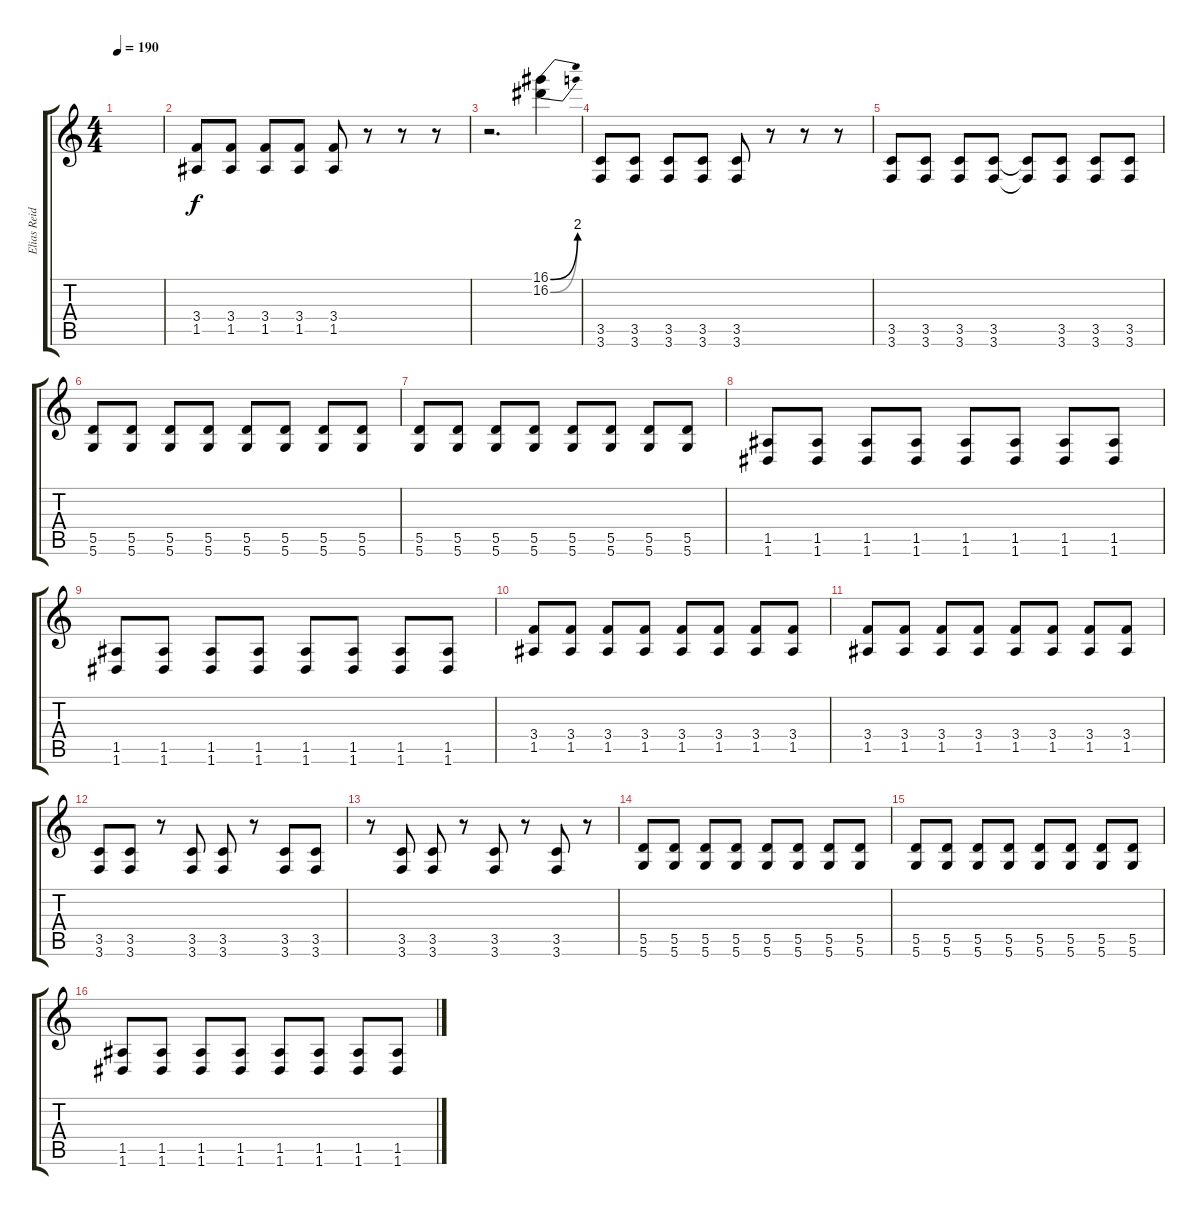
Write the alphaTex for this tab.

\track ("Elias Reidy" "Elias Reid") {instrument distortionguitar}
\staff {score tabs}
\tuning (E4 B3 G3 D3 A2 D2) {hide}
\ts (4 4)
\tempo 190
\clef g2
\ks c
|
(3.4 1.5).8 (3.4 1.5).8 (3.4 1.5).8 (3.4 1.5).8 (3.4 1.5).8 r.8 r.8 r.8 |
r.2{d} (16.1{be (bend 0 0 60 8)} 16.2{be (bend 0 0 60 8)}).4 |
(3.5 3.6).8 (3.5 3.6).8 (3.5 3.6).8 (3.5 3.6).8 (3.5 3.6).8 r.8 r.8 r.8 |
(3.5 3.6).8 (3.5 3.6).8 (3.5 3.6).8 (3.5 3.6).8 (3.5{t} 3.6{t}).8 (3.5 3.6).8 (3.5 3.6).8 (3.5 3.6).8 |
(5.5 5.6).8 (5.5 5.6).8 (5.5 5.6).8 (5.5 5.6).8 (5.5 5.6).8 (5.5 5.6).8 (5.5 5.6).8 (5.5 5.6).8 |
(5.5 5.6).8 (5.5 5.6).8 (5.5 5.6).8 (5.5 5.6).8 (5.5 5.6).8 (5.5 5.6).8 (5.5 5.6).8 (5.5 5.6).8 |
(1.5 1.6).8 (1.5 1.6).8 (1.5 1.6).8 (1.5 1.6).8 (1.5 1.6).8 (1.5 1.6).8 (1.5 1.6).8 (1.5 1.6).8 |
(1.5 1.6).8 (1.5 1.6).8 (1.5 1.6).8 (1.5 1.6).8 (1.5 1.6).8 (1.5 1.6).8 (1.5 1.6).8 (1.5 1.6).8 |
(3.4 1.5).8 (3.4 1.5).8 (3.4 1.5).8 (3.4 1.5).8 (3.4 1.5).8 (3.4 1.5).8 (3.4 1.5).8 (3.4 1.5).8 |
(3.4 1.5).8 (3.4 1.5).8 (3.4 1.5).8 (3.4 1.5).8 (3.4 1.5).8 (3.4 1.5).8 (3.4 1.5).8 (3.4 1.5).8 |
(3.5 3.6).8 (3.5 3.6).8 r.8 (3.5 3.6).8 (3.5 3.6).8 r.8 (3.5 3.6).8 (3.5 3.6).8 |
r.8 (3.5 3.6).8 (3.5 3.6).8 r.8 (3.5 3.6).8 r.8 (3.5 3.6).8 r.8 |
(5.5 5.6).8 (5.5 5.6).8 (5.5 5.6).8 (5.5 5.6).8 (5.5 5.6).8 (5.5 5.6).8 (5.5 5.6).8 (5.5 5.6).8 |
(5.5 5.6).8 (5.5 5.6).8 (5.5 5.6).8 (5.5 5.6).8 (5.5 5.6).8 (5.5 5.6).8 (5.5 5.6).8 (5.5 5.6).8 |
(1.5 1.6).8 (1.5 1.6).8 (1.5 1.6).8 (1.5 1.6).8 (1.5 1.6).8 (1.5 1.6).8 (1.5 1.6).8 (1.5 1.6).8
